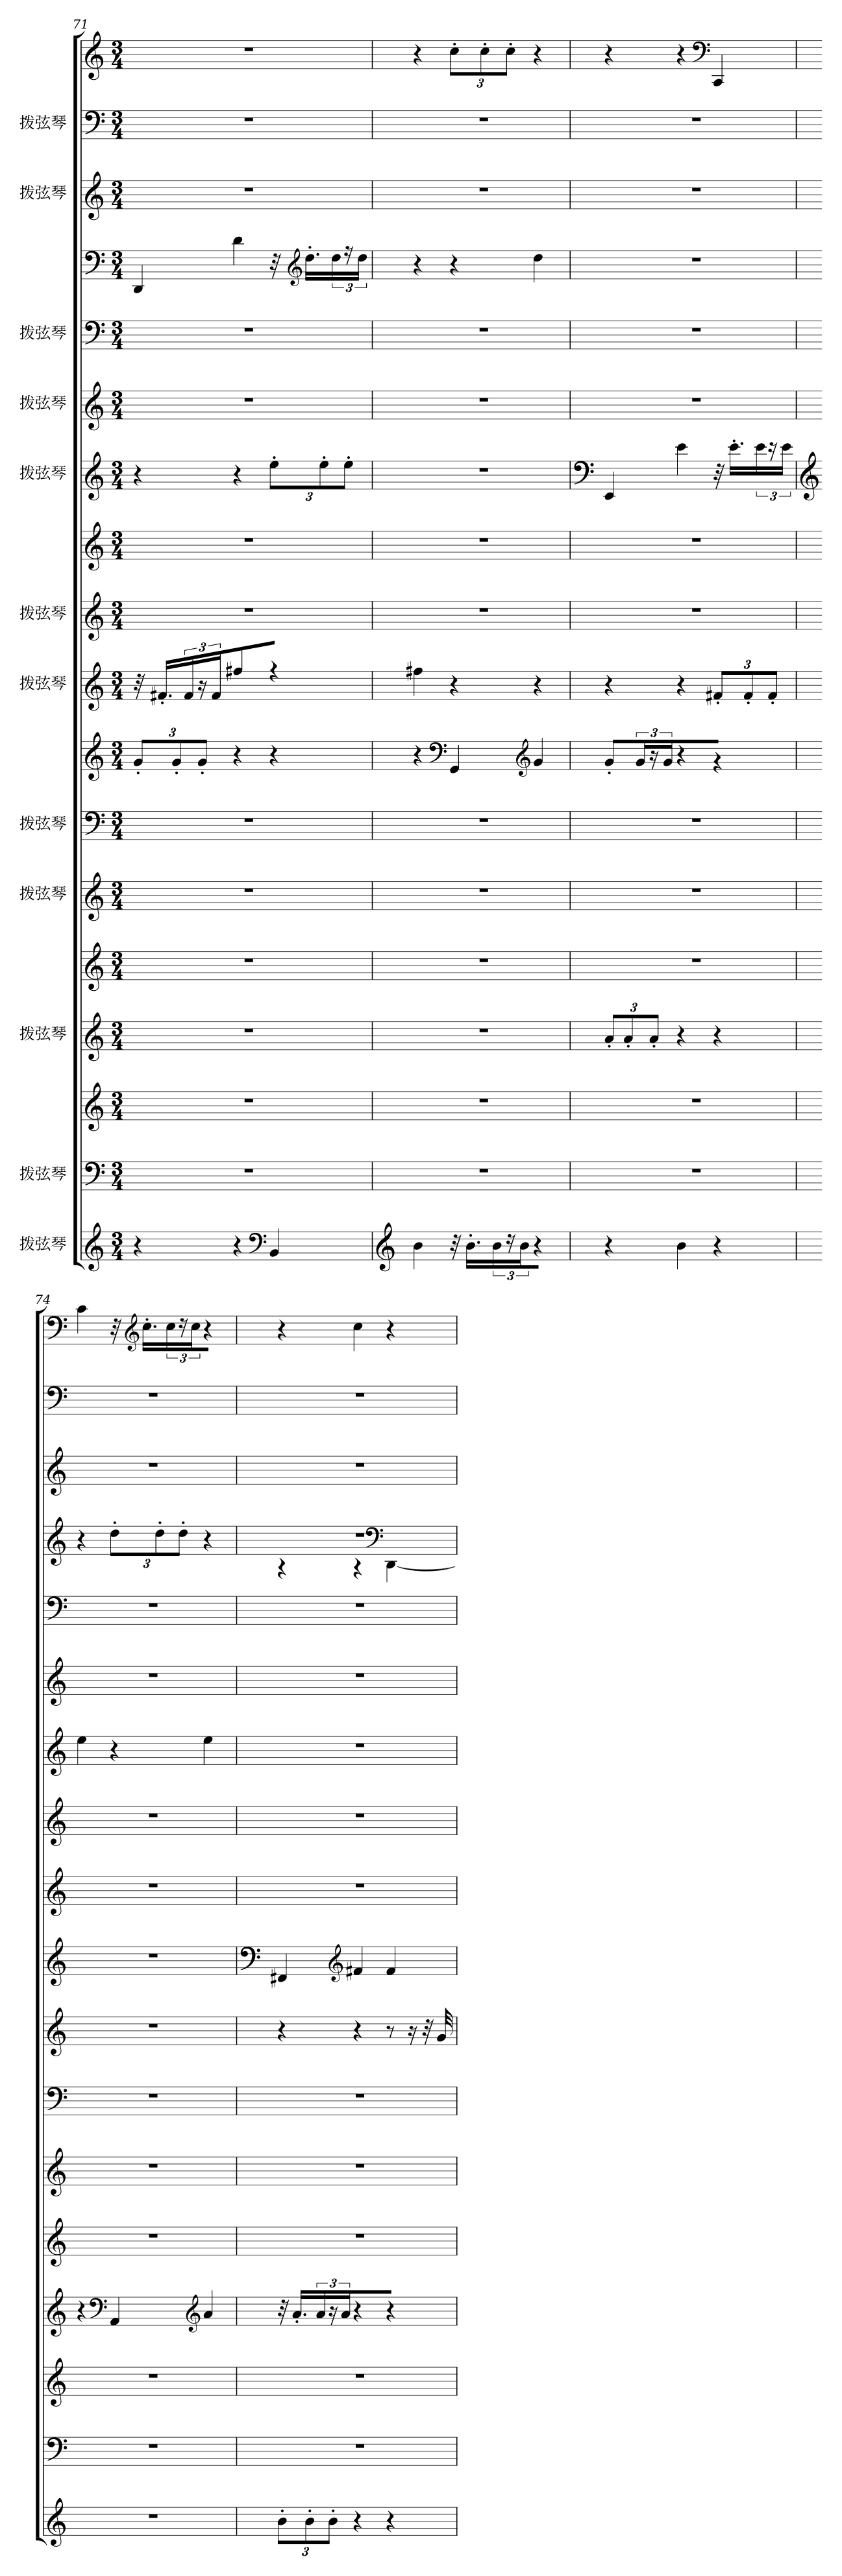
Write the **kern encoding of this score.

**kern	**kern	**kern	**kern	**kern	**kern	**kern	**kern	**kern	**kern	**kern	**kern	**kern	**kern	**kern	**kern	**kern	**kern
*part12	*part11	*part11	*part10	*part10	*part9	*part8	*part8	*part7	*part6	*part6	*part5	*part4	*part3	*part3	*part2	*part1	*part1
*staff18	*staff17	*staff16	*staff15	*staff14	*staff13	*staff12	*staff11	*staff10	*staff9	*staff8	*staff7	*staff6	*staff5	*staff4	*staff3	*staff2	*staff1
*I"拨弦琴	*I"拨弦琴	*	*I"拨弦琴	*	*I"拨弦琴	*I"拨弦琴	*	*I"拨弦琴	*I"拨弦琴	*	*I"拨弦琴	*I"拨弦琴	*I"拨弦琴	*	*I"拨弦琴	*I"拨弦琴	*
*clefG2	*clefF4	*clefG2	*clefG2	*clefG2	*clefG2	*clefF4	*clefG2	*clefG2	*clefG2	*clefG2	*clefG2	*clefG2	*clefF4	*clefF4	*clefG2	*clefF4	*clefG2
*k[]	*k[]	*k[]	*k[]	*k[]	*k[]	*k[]	*k[]	*k[]	*k[]	*k[]	*k[]	*k[]	*k[]	*k[]	*k[]	*k[]	*k[]
*M3/4	*M3/4	*M3/4	*M3/4	*M3/4	*M3/4	*M3/4	*M3/4	*M3/4	*M3/4	*M3/4	*M3/4	*M3/4	*M3/4	*M3/4	*M3/4	*M3/4	*M3/4
*	*	*	*	*	*	*	*Xbrackettup	*	*	*	*	*	*	*	*	*	*
=71	=71	=71	=71	=71	=71	=71	=71	=71	=71	=71	=71	=71	=71	=71	=71	=71	=71
4r	2.r	2.r	2.r	2.r	2.r	2.r	12g'/L	32r	2.r	2.r	4r	2.r	2.r	4DD/	2.r	2.r	2.r
.	.	.	.	.	.	.	.	16.f#X'/LL	.	.	.	.	.	.	.	.	.
.	.	.	.	.	.	.	12g'/	.	.	.	.	.	.	.	.	.	.
.	.	.	.	.	.	.	.	24f#/JJ	.	.	.	.	.	.	.	.	.
.	.	.	.	.	.	.	12g'/J	24r	.	.	.	.	.	.	.	.	.
.	.	.	.	.	.	.	.	24f#/	.	.	.	.	.	.	.	.	.
4r	.	.	.	.	.	.	4r	4ff#X\	.	.	4r	.	.	4d\	.	.	.
*clefF4	*	*	*	*	*	*	*	*	*	*	*	*	*	*	*	*	*
*	*	*	*	*	*	*	*	*	*	*	*Xbrackettup	*	*	*	*	*	*
4BB/	.	.	.	.	.	.	4r	4r	.	.	12ee'\L	.	.	32r	.	.	.
*	*	*	*	*	*	*	*	*	*	*	*	*	*	*clefG2	*	*	*
.	.	.	.	.	.	.	.	.	.	.	.	.	.	16.dd'\LL	.	.	.
.	.	.	.	.	.	.	.	.	.	.	12ee'\	.	.	.	.	.	.
.	.	.	.	.	.	.	.	.	.	.	.	.	.	24dd\JJ	.	.	.
.	.	.	.	.	.	.	.	.	.	.	12ee'\J	.	.	24r	.	.	.
.	.	.	.	.	.	.	.	.	.	.	.	.	.	24dd\	.	.	.
=72	=72	=72	=72	=72	=72	=72	=72	=72	=72	=72	=72	=72	=72	=72	=72	=72	=72
*clefG2	*	*	*	*	*	*	*	*	*	*	*	*	*	*	*	*	*
4b\	2.r	2.r	2.r	2.r	2.r	2.r	4r	4ff#X\	2.r	2.r	2.r	2.r	2.r	4r	2.r	2.r	4r
*	*	*	*	*	*	*	*clefF4	*	*	*	*	*	*	*	*	*	*
*	*	*	*	*	*	*	*	*	*	*	*	*	*	*	*	*	*Xbrackettup
32r	.	.	.	.	.	.	4GG/	4r	.	.	.	.	.	4r	.	.	12cc'\L
16.b'\LL	.	.	.	.	.	.	.	.	.	.	.	.	.	.	.	.	.
.	.	.	.	.	.	.	.	.	.	.	.	.	.	.	.	.	12cc'\
24b\JJ	.	.	.	.	.	.	.	.	.	.	.	.	.	.	.	.	.
24r	.	.	.	.	.	.	.	.	.	.	.	.	.	.	.	.	12cc'\J
24b\	.	.	.	.	.	.	.	.	.	.	.	.	.	.	.	.	.
*	*	*	*	*	*	*	*clefG2	*	*	*	*	*	*	*	*	*	*
4r	.	.	.	.	.	.	4g/	4r	.	.	.	.	.	4dd\	.	.	4r
!!LO:PB:g=z
=73	=73	=73	=73	=73	=73	=73	=73	=73	=73	=73	=73	=73	=73	=73	=73	=73	=73
*	*	*	*	*	*	*	*	*	*	*	*clefF4	*	*	*	*	*	*
*	*	*	*Xbrackettup	*	*	*	*	*	*	*	*	*	*	*	*	*	*
4r	2.r	2.r	12a'/L	2.r	2.r	2.r	8g'/L	4r	2.r	2.r	4EE/	2.r	2.r	2.r	2.r	2.r	4r
.	.	.	12a'/	.	.	.	.	.	.	.	.	.	.	.	.	.	.
*	*	*	*	*	*	*	*brackettup	*	*	*	*	*	*	*	*	*	*
.	.	.	.	.	.	.	24g/Jk	.	.	.	.	.	.	.	.	.	.
.	.	.	12a'/J	.	.	.	24r	.	.	.	.	.	.	.	.	.	.
.	.	.	.	.	.	.	24g/	.	.	.	.	.	.	.	.	.	.
4b\	.	.	4r	.	.	.	4r	4r	.	.	4e\	.	.	.	.	.	4r
*	*	*	*	*	*	*	*	*	*	*	*	*	*	*	*	*	*clefF4
*	*	*	*	*	*	*	*	*Xbrackettup	*	*	*	*	*	*	*	*	*
4r	.	.	4r	.	.	.	4r	12f#X'/L	.	.	32r	.	.	.	.	.	4CC/
.	.	.	.	.	.	.	.	.	.	.	16.e'\LL	.	.	.	.	.	.
.	.	.	.	.	.	.	.	12f#'/	.	.	.	.	.	.	.	.	.
*	*	*	*	*	*	*	*	*	*	*	*brackettup	*	*	*	*	*	*
.	.	.	.	.	.	.	.	.	.	.	24e\JJ	.	.	.	.	.	.
.	.	.	.	.	.	.	.	12f#'/J	.	.	24r	.	.	.	.	.	.
.	.	.	.	.	.	.	.	.	.	.	24e\	.	.	.	.	.	.
=74	=74	=74	=74	=74	=74	=74	=74	=74	=74	=74	=74	=74	=74	=74	=74	=74	=74
*	*	*	*	*	*	*	*	*	*	*	*clefG2	*	*	*	*	*	*
2.r	2.r	2.r	4r	2.r	2.r	2.r	2.r	2.r	2.r	2.r	4ee\	2.r	2.r	4r	2.r	2.r	4c\
*	*	*	*clefF4	*	*	*	*	*	*	*	*	*	*	*	*	*	*
*	*	*	*	*	*	*	*	*	*	*	*	*	*	*Xbrackettup	*	*	*
.	.	.	4AA/	.	.	.	.	.	.	.	4r	.	.	12dd'\L	.	.	32r
*	*	*	*	*	*	*	*	*	*	*	*	*	*	*	*	*	*clefG2
.	.	.	.	.	.	.	.	.	.	.	.	.	.	.	.	.	16.cc'\LL
.	.	.	.	.	.	.	.	.	.	.	.	.	.	12dd'\	.	.	.
*	*	*	*	*	*	*	*	*	*	*	*	*	*	*	*	*	*brackettup
.	.	.	.	.	.	.	.	.	.	.	.	.	.	.	.	.	24cc\JJ
.	.	.	.	.	.	.	.	.	.	.	.	.	.	12dd'\J	.	.	24r
.	.	.	.	.	.	.	.	.	.	.	.	.	.	.	.	.	24cc\
*	*	*	*clefG2	*	*	*	*	*	*	*	*	*	*	*	*	*	*
.	.	.	4a/	.	.	.	.	.	.	.	4ee\	.	.	4r	.	.	4r
=75	=75	=75	=75	=75	=75	=75	=75	=75	=75	=75	=75	=75	=75	=75	=75	=75	=75
*	*	*	*	*	*	*	*	*clefF4	*	*	*	*	*	*	*	*	*
*Xbrackettup	*	*	*	*	*	*	*	*	*	*	*	*	*	*	*	*	*
*	*	*	*	*	*	*	*	*	*	*	*	*	*	*^	*	*	*
12b'\L	2.r	2.r	32r	2.r	2.r	2.r	4r	4FF#X/	2.r	2.r	2.r	2.r	2.r	2.r	4r	2.r	2.r	4r
.	.	.	16.a'/LL	.	.	.	.	.	.	.	.	.	.	.	.	.	.	.
12b'\	.	.	.	.	.	.	.	.	.	.	.	.	.	.	.	.	.	.
*	*	*	*brackettup	*	*	*	*	*	*	*	*	*	*	*	*	*	*	*
.	.	.	24a/JJ	.	.	.	.	.	.	.	.	.	.	.	.	.	.	.
12b'\J	.	.	24r	.	.	.	.	.	.	.	.	.	.	.	.	.	.	.
.	.	.	24a/	.	.	.	.	.	.	.	.	.	.	.	.	.	.	.
*	*	*	*	*	*	*	*	*clefG2	*	*	*	*	*	*	*	*	*	*
4r	.	.	4r	.	.	.	4r	4f#X/	.	.	.	.	.	.	4r	.	.	4cc\
*	*	*	*	*	*	*	*	*	*	*	*	*	*	*clefF4	*	*	*	*
4r	.	.	4r	.	.	.	8r	4f#/	.	.	.	.	.	.	[4DD\	.	.	4r
.	.	.	.	.	.	.	16r	.	.	.	.	.	.	.	.	.	.	.
.	.	.	.	.	.	.	32r	.	.	.	.	.	.	.	.	.	.	.
.	.	.	.	.	.	.	32g/	.	.	.	.	.	.	.	.	.	.	.
*	*	*	*	*	*	*	*	*	*	*	*	*	*	*v	*v	*	*	*
=	=	=	=	=	=	=	=	=	=	=	=	=	=	=	=	=	=
*-	*-	*-	*-	*-	*-	*-	*-	*-	*-	*-	*-	*-	*-	*-	*-	*-	*-
